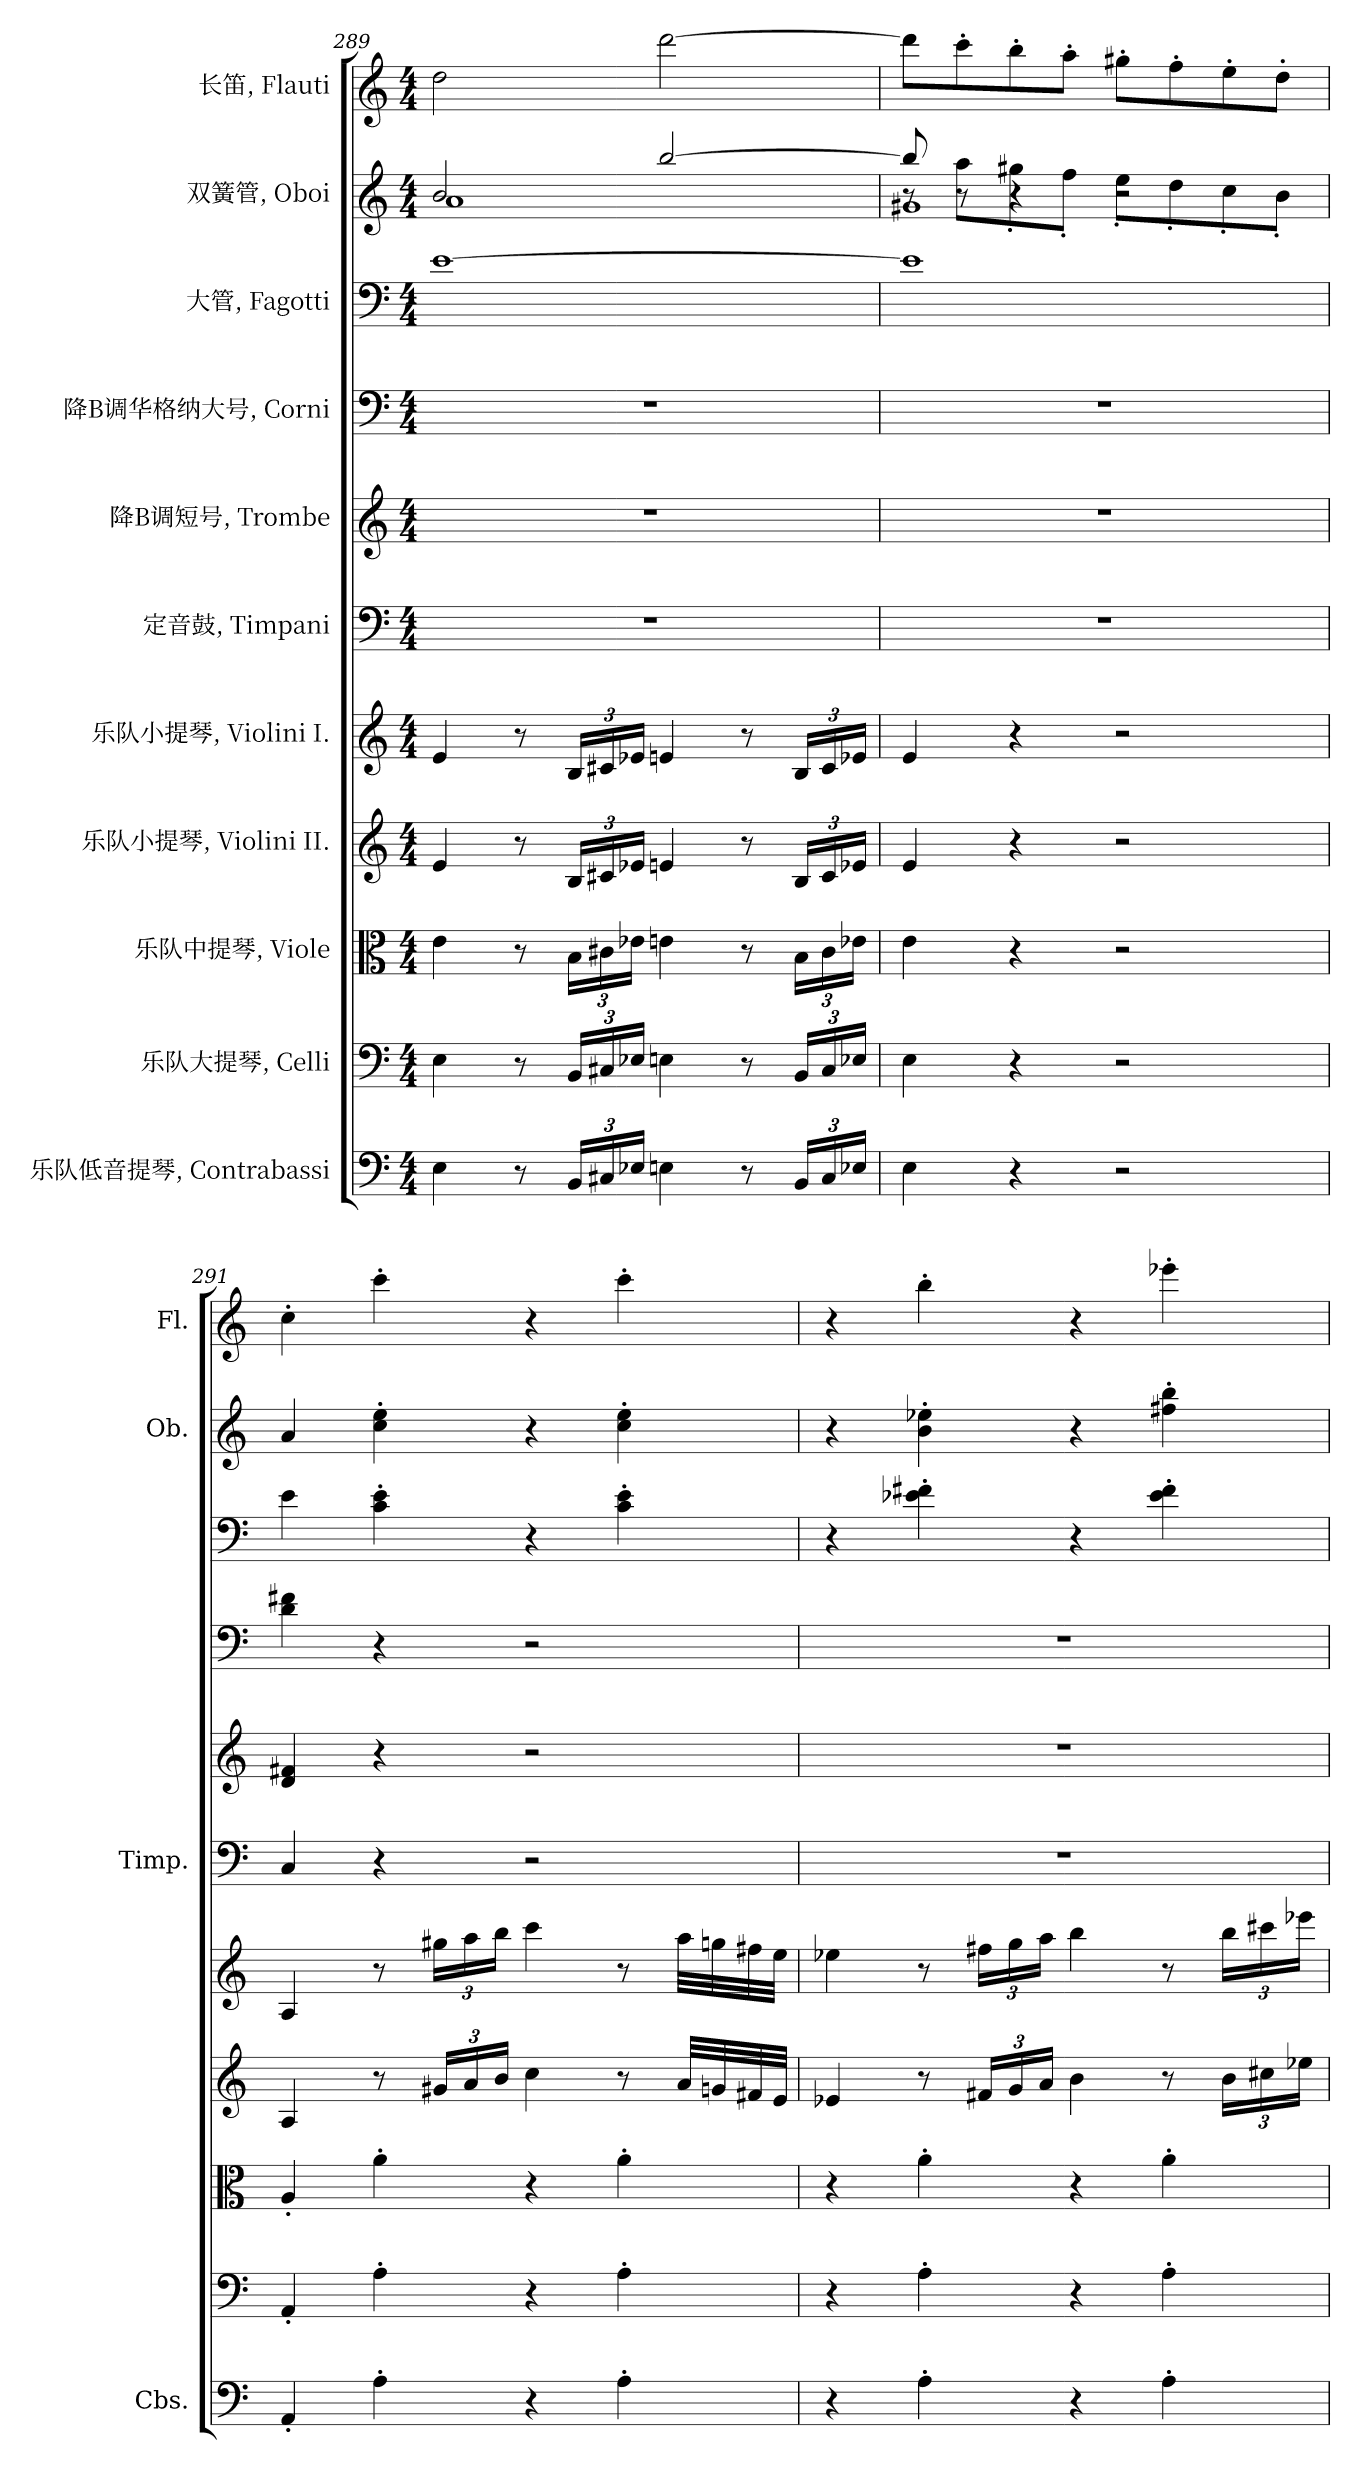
**kern	**kern	**kern	**kern	**kern	**kern	**kern	**kern	**kern	**kern	**kern
*part11	*part10	*part9	*part8	*part7	*part6	*part5	*part4	*part3	*part2	*part1
*staff11	*staff10	*staff9	*staff8	*staff7	*staff6	*staff5	*staff4	*staff3	*staff2	*staff1
*I"乐队低音提琴, Contrabassi	*I"乐队大提琴, Celli	*I"乐队中提琴, Viole	*I"乐队小提琴, Violini II.	*I"乐队小提琴, Violini I.	*I"定音鼓, Timpani	*I"降B调短号, Trombe	*I"降B调华格纳大号, Corni	*I"大管, Fagotti	*I"双簧管, Oboi	*I"长笛, Flauti
*I'Cbs.	*	*	*	*	*I'Timp.	*	*	*	*I'Ob.	*I'Fl.
*clefF4	*clefF4	*clefC3	*clefG2	*clefG2	*clefF4	*clefG2	*clefF4	*clefF4	*clefG2	*clefG2
*ITrd7c12	*	*	*	*	*	*ITrd1c2	*ITrd1c2	*	*	*
*k[]	*k[]	*k[]	*k[]	*k[]	*k[]	*k[b-e-]	*k[b-e-]	*k[]	*k[]	*k[]
*M4/4	*M4/4	*M4/4	*M4/4	*M4/4	*M4/4	*M4/4	*M4/4	*M4/4	*M4/4	*M4/4
=289	=289	=289	=289	=289	=289	=289	=289	=289	=289	=289
*	*	*	*	*	*	*	*	*	*^	*
4EE\	4E\	4e\	4e/	4e/	1r	1r	1r	[1e	2b/	1a	2dd\
8r	8r	8r	8r	8r	.	.	.	.	.	.	.
*Xbrackettup	*Xbrackettup	*Xbrackettup	*Xbrackettup	*Xbrackettup	*	*	*	*	*	*	*
24BBB/LL	24BB/LL	24B\LL	24B/LL	24B/LL	.	.	.	.	.	.	.
24CC#X/	24C#X/	24c#X\	24c#X/	24c#X/	.	.	.	.	.	.	.
24EE-X/JJ	24E-X/JJ	24e-X\JJ	24e-X/JJ	24e-X/JJ	.	.	.	.	.	.	.
4EEn\	4En\	4en\	4en/	4en/	.	.	.	.	[2bb/	.	[2ddd\
8r	8r	8r	8r	8r	.	.	.	.	.	.	.
24BBB/LL	24BB/LL	24B\LL	24B/LL	24B/LL	.	.	.	.	.	.	.
24CC#/	24C#/	24c#\	24c#/	24c#/	.	.	.	.	.	.	.
24EE-X/JJ	24E-X/JJ	24e-X\JJ	24e-X/JJ	24e-X/JJ	.	.	.	.	.	.	.
=290	=290	=290	=290	=290	=290	=290	=290	=290	=290	=290	=290
*	*	*	*	*	*	*	*	*	*	*^	*
4EE\	4E\	4e\	4e/	4e/	1r	1r	1r	1e]	8bb/]	8r	1g#X	8ddd\L]
.	.	.	.	.	.	.	.	.	8r	8aa\L	.	8ccc'\
4r	4r	4r	4r	4r	.	.	.	.	4r	8gg#X'\	.	8bb'\
.	.	.	.	.	.	.	.	.	.	8ff'\J	.	8aa'\J
2r	2r	2r	2r	2r	.	.	.	.	2r	8ee'\L	.	8gg#X'\L
.	.	.	.	.	.	.	.	.	.	8dd'\	.	8ff'\
.	.	.	.	.	.	.	.	.	.	8cc'\	.	8ee'\
.	.	.	.	.	.	.	.	.	.	8b'\J	.	8dd'\J
*	*	*	*	*	*	*	*	*	*v	*v	*v	*
!!LO:PB:g=z
=291	=291	=291	=291	=291	=291	=291	=291	=291	=291	=291
4AAA'/	4AA'/	4A'/	4A/	4A/	4C/	4c/ 4en/	4c\ 4en\	4e\	4a/	4cc'\
4AA'\	4A'\	4a'\	8r	8r	4r	4r	4r	4c\' 4e\'	4cc\' 4ee\'	4ccc'\
.	.	.	24g#X/LL	24gg#X\LL	.	.	.	.	.	.
.	.	.	24a/	24aa\	.	.	.	.	.	.
.	.	.	24b/JJ	24bb\JJ	.	.	.	.	.	.
4r	4r	4r	4cc\	4ccc\	2r	2r	2r	4r	4r	4r
4AA'\	4A'\	4a'\	8r	8r	.	.	.	4c\' 4e\'	4cc\' 4ee\'	4ccc'\
.	.	.	32a/LLL	32aa\LLL	.	.	.	.	.	.
.	.	.	32gn/	32ggn\	.	.	.	.	.	.
.	.	.	32f#X/	32ff#X\	.	.	.	.	.	.
.	.	.	32e/JJJ	32ee\JJJ	.	.	.	.	.	.
=292	=292	=292	=292	=292	=292	=292	=292	=292	=292	=292
4r	4r	4r	4e-X/	4ee-X\	1r	1r	1r	4r	4r	4r
4AA'\	4A'\	4a'\	8r	8r	.	.	.	4e-X\' 4f#X\'	4b\' 4ee-X\'	4bb'\
.	.	.	24f#X/LL	24ff#X\LL	.	.	.	.	.	.
.	.	.	24g/	24gg\	.	.	.	.	.	.
.	.	.	24a/JJ	24aa\JJ	.	.	.	.	.	.
4r	4r	4r	4b\	4bb\	.	.	.	4r	4r	4r
4AA'\	4A'\	4a'\	8r	8r	.	.	.	4e-\' 4f#\'	4ff#X\' 4bb\'	4eee-X'\
.	.	.	24b\LL	24bb\LL	.	.	.	.	.	.
.	.	.	24cc#X\	24ccc#X\	.	.	.	.	.	.
.	.	.	24ee-X\JJ	24eee-X\JJ	.	.	.	.	.	.
=	=	=	=	=	=	=	=	=	=	=
*-	*-	*-	*-	*-	*-	*-	*-	*-	*-	*-
